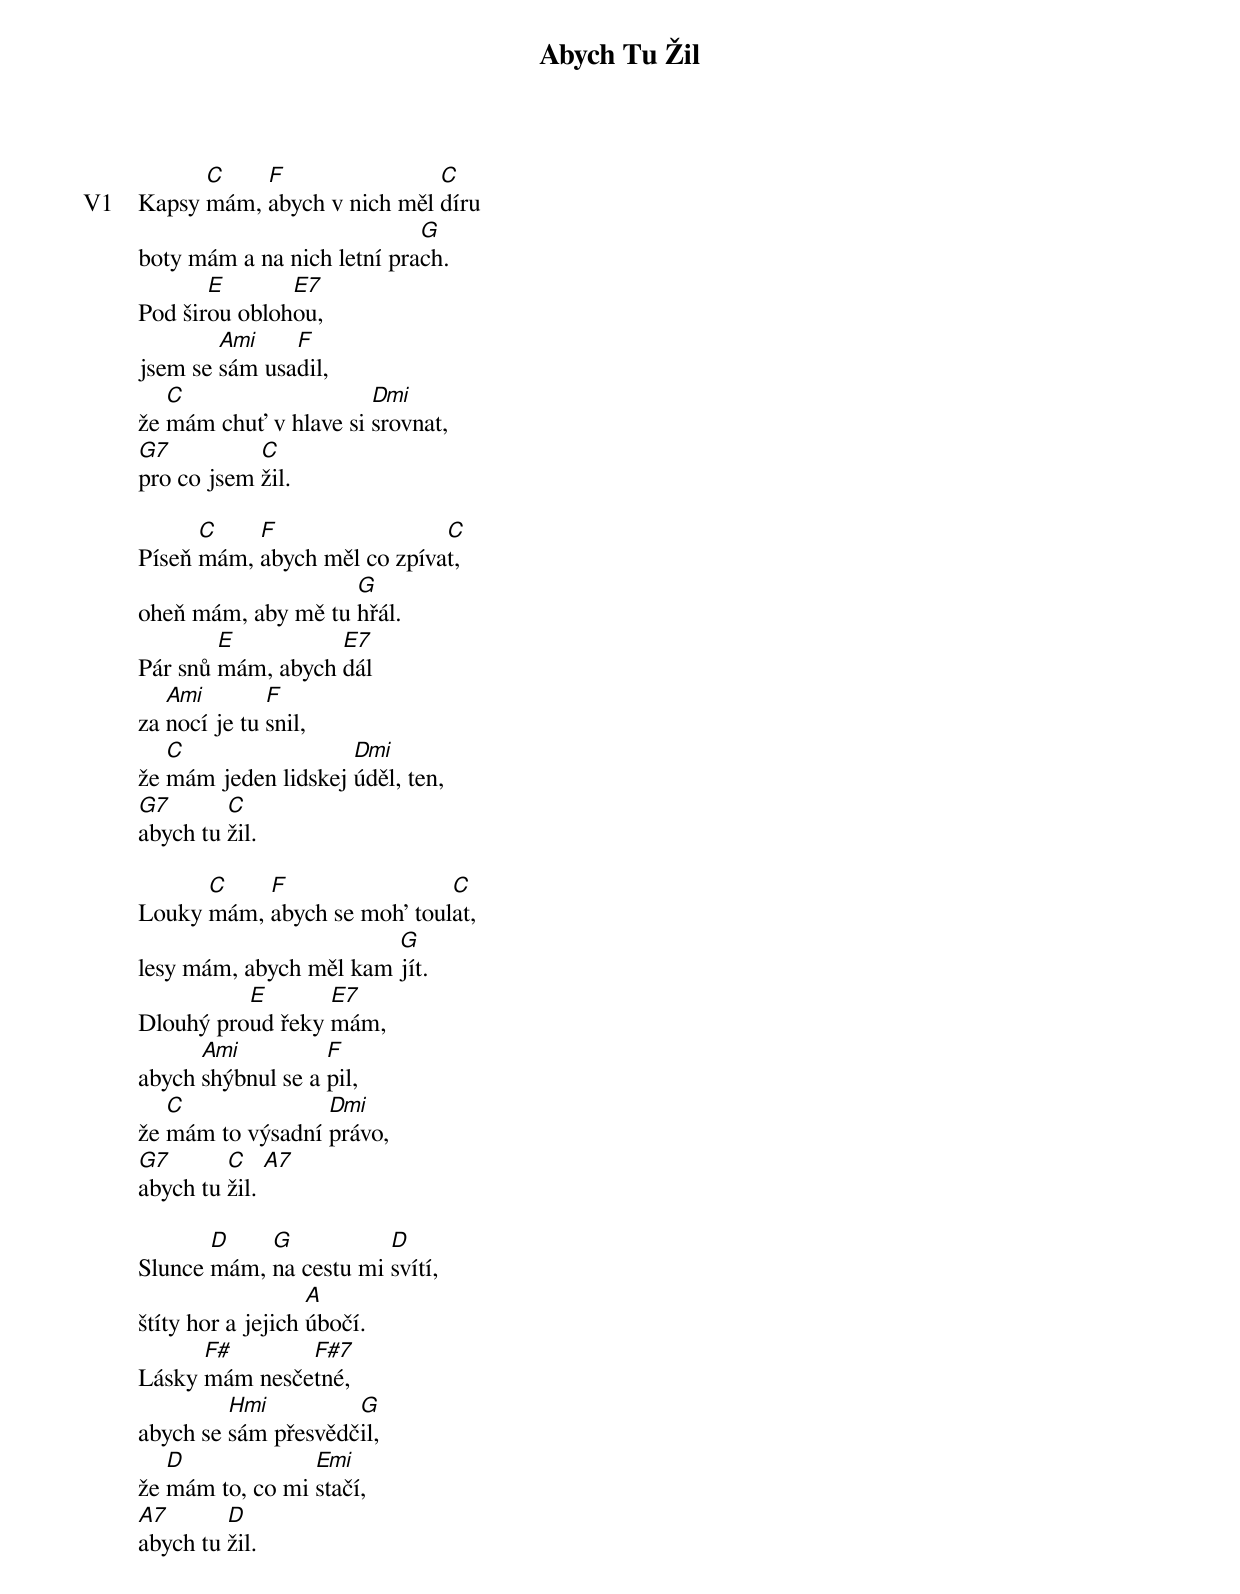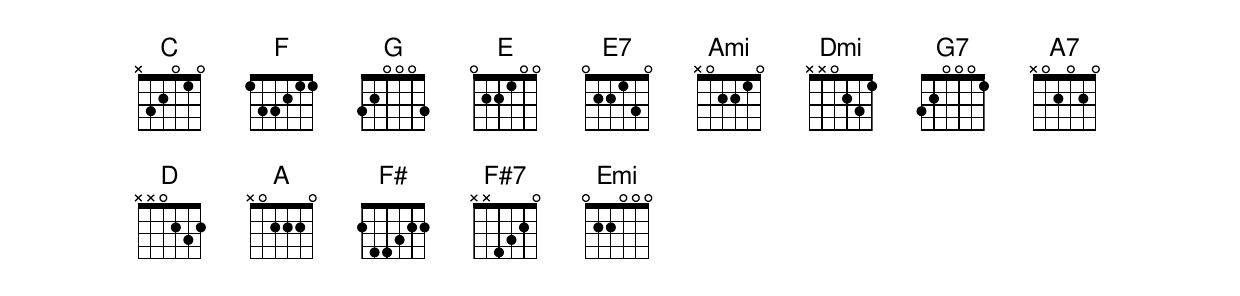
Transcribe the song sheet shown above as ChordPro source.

{title: Abych Tu Žil}
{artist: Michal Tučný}
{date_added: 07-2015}
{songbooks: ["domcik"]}
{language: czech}
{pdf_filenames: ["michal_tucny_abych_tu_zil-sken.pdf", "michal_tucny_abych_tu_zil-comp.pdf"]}
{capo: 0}
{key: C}
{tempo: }
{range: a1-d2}
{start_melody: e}

{start_of_verse: V1}
Kapsy [C]mám, [F]abych v nich měl [C]díru
boty mám a na nich letní pra[G]ch.
Pod šir[E]ou obloh[E7]ou,
jsem se [Ami]sám usa[F]dil,
že [C]mám chuť v hlave si [Dmi]srovnat,
[G7]pro co jsem [C]žil.
{end_of_verse}

{start_of_verse}
Píseň [C]mám, [F]abych měl co zpíva[C]t,
oheň mám, aby mě tu [G]hřál.
Pár snů [E]mám, abych [E7]dál
za [Ami]nocí je tu [F]snil,
že [C]mám jeden lidskej [Dmi]úděl, ten,
[G7]abych tu [C]žil.
{end_of_verse}

{start_of_verse}
Louky [C]mám, [F]abych se moh' toul[C]at,
lesy mám, abych měl kam [G]jít.
Dlouhý pro[E]ud řeky [E7]mám,
abych [Ami]shýbnul se a [F]pil,
že [C]mám to výsadní [Dmi]právo,
[G7]abych tu [C]žil. [A7]
{end_of_verse}

{start_of_verse}
Slunce [D]mám, [G]na cestu mi [D]svítí,
štíty hor a jejich [A]úbočí.
Lásky [F#]mám nesče[F#7]tné,
abych se [Hmi]sám přesvědč[G]il,
že [D]mám to, co mi [Emi]stačí,
[A7]abych tu [D]žil.
{end_of_verse}

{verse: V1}
